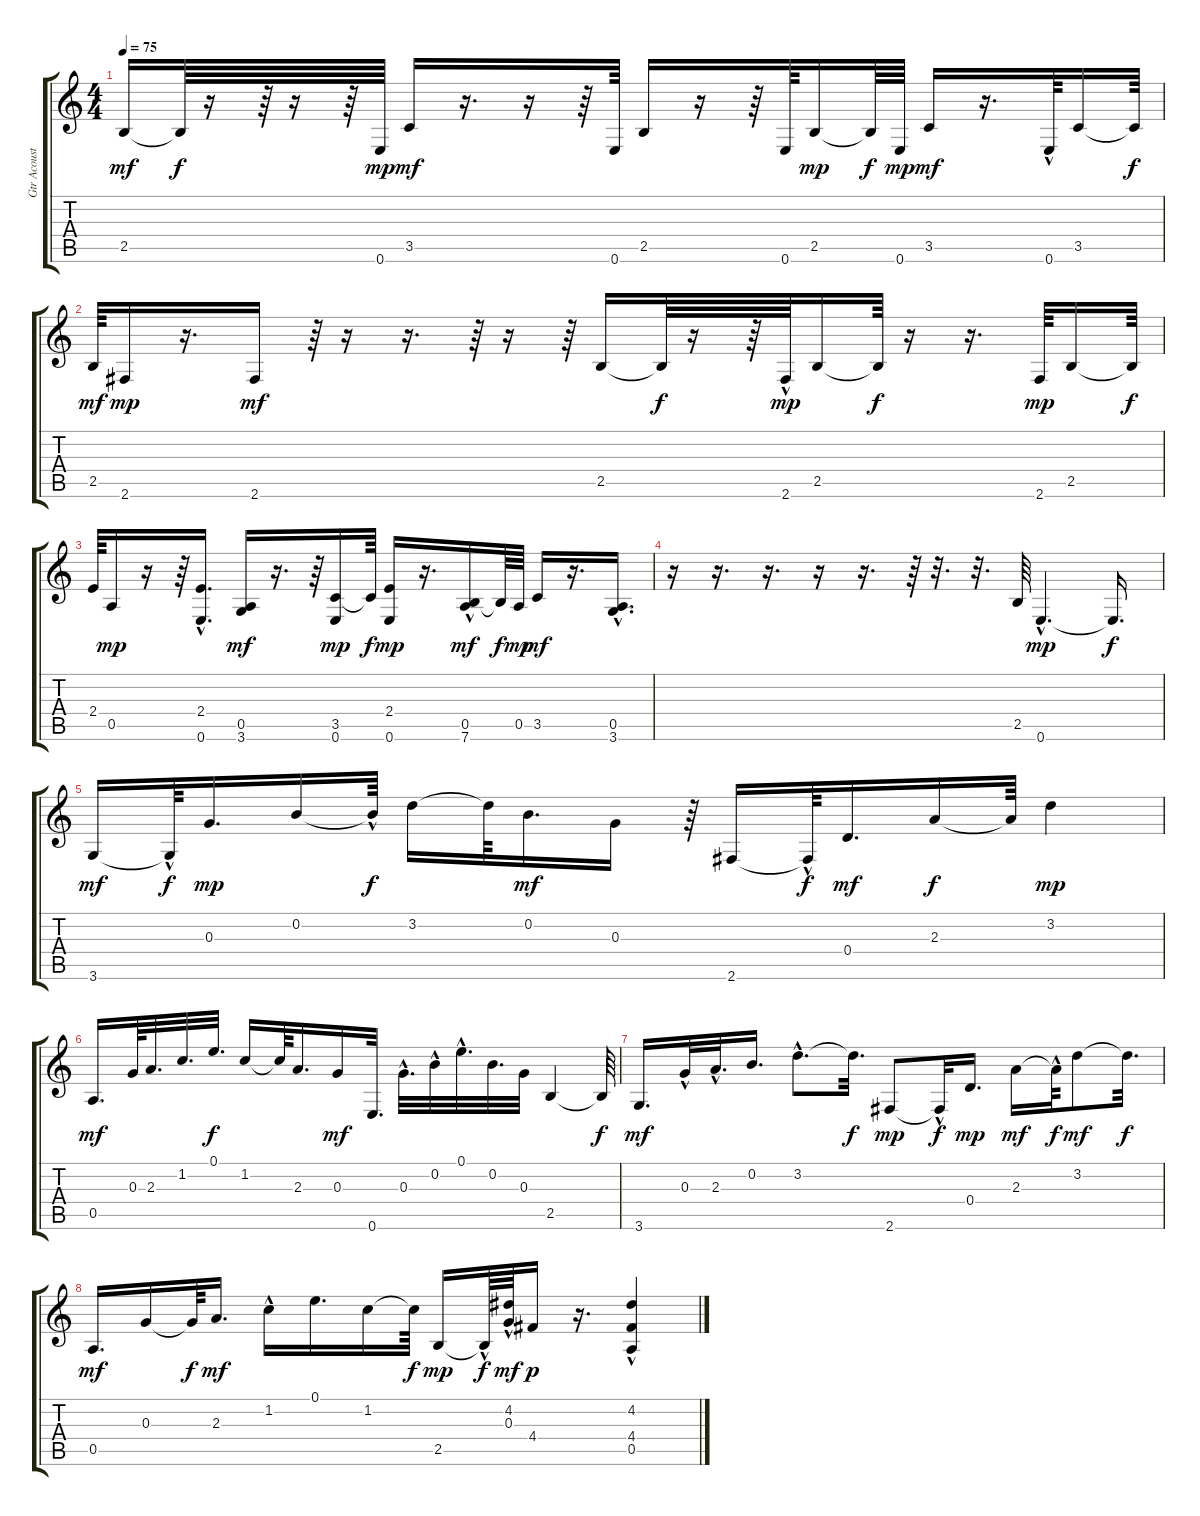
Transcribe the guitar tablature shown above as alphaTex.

\track ("Gtr Acoustic" "Gtr Acoust") {instrument acousticguitarsteel}
\staff {score tabs}
\tuning (E4 B3 G3 D3 A2 E2) {hide}
\ts (4 4)
\tempo 75
\clef g2
\ks c
2.5.16{dy mf} 2.5{t}.64{dy f} r.16 r.64 r.16 r.64 0.6.64{dy mp} 3.5.16{dy mf} r.16{d} r.16 r.64 0.6.64 2.5.16 r.16 r.64 0.6.64 2.5.16{dy mp} 2.5{t}.64{dy f} 0.6.64{dy mp} 3.5.16{dy mf} r.16{d} 0.6{hac}.64 3.5.16 3.5{t}.64{dy f} |
2.5.64{dy mf} 2.6.16{dy mp} r.16{d} 2.6.16{dy mf} r.64 r.16 r.16{d} r.64 r.16 r.64 2.5.16 2.5{t}.64{dy f} r.16 r.64 2.6{hac}.64{dy mp} 2.5.16 2.5{t}.64{dy f} r.16 r.16{d} 2.6.64{dy mp} 2.5.16 2.5{t}.64{dy f} |
2.4.64 0.5.16{dy mp} r.16 r.64 (2.4{hac} 0.6{hac}).16{d} (0.5 3.6).16{dy mf} r.16{d} r.64 (3.5 0.6).16{dy mp} 3.5{t}.64{dy f} (2.4 0.6).16{dy mp} r.16{d} (0.5{hac} 7.6).16{dy mf} 7.6{t}.64{dy f} 0.5.64{dy mp} 3.5.16{dy mf} r.16{d} (0.5{hac} 3.6).16{d} |
r.16 r.16{d} r.16{d} r.16 r.16{d} r.64 r.32{d} r.32{d} 2.5.64 0.6{hac}.4{d dy mp} 0.6{t}.16{d dy f} |
3.6.16{dy mf} 3.6{hac t}.64{dy f} 0.3.16{d dy mp} 0.2.16 0.2{hac t}.64{dy f} 3.2.16 3.2{t}.64 0.2.16{d dy mf} 0.3.16 r.64 2.6.16 2.6{hac t}.64{dy f} 0.4.16{d dy mf} 2.3.16{dy f} 2.3{t}.64 3.2.4{dy mp} |
0.5.16{d dy mf} 0.3.64 2.3.32{d} 1.2.32{d} 0.1.32{d dy f} 1.2.16 1.2{t}.64 2.3.16{d} 0.3.16{dy mf} 0.6.32{d} 0.3{hac}.32{d} 0.2{hac}.32 0.1{hac}.32{d} 0.2.32{d} 0.3.32 2.5.4 2.5{t}.64{dy f} |
3.6.16{d dy mf} 0.3{hac}.32 2.3{hac}.32{d} 0.2.16{d} 3.2{hac}.8{d} 3.2{t}.32{d dy f} 2.6.8{dy mp} 2.6{hac t}.32{dy f} 0.4.16{d dy mp} 2.3.16{dy mf} 2.3{hac t}.64{dy f} 3.2.8{dy mf} 3.2{t}.32{d dy f} |
0.5.16{d dy mf} 0.3.16 0.3{t}.64{dy f} 2.3.16{d dy mf} 1.2{hac}.16 0.1.16{d} 1.2.16 1.2{t}.64{dy f} 2.5.16{dy mp} 2.5{hac t}.64{dy f} (4.2{hac} 0.3{hac}).64{dy mf} 4.4.16{dy p} r.16{d} (4.2 4.4{hac} 0.5{hac}).4
